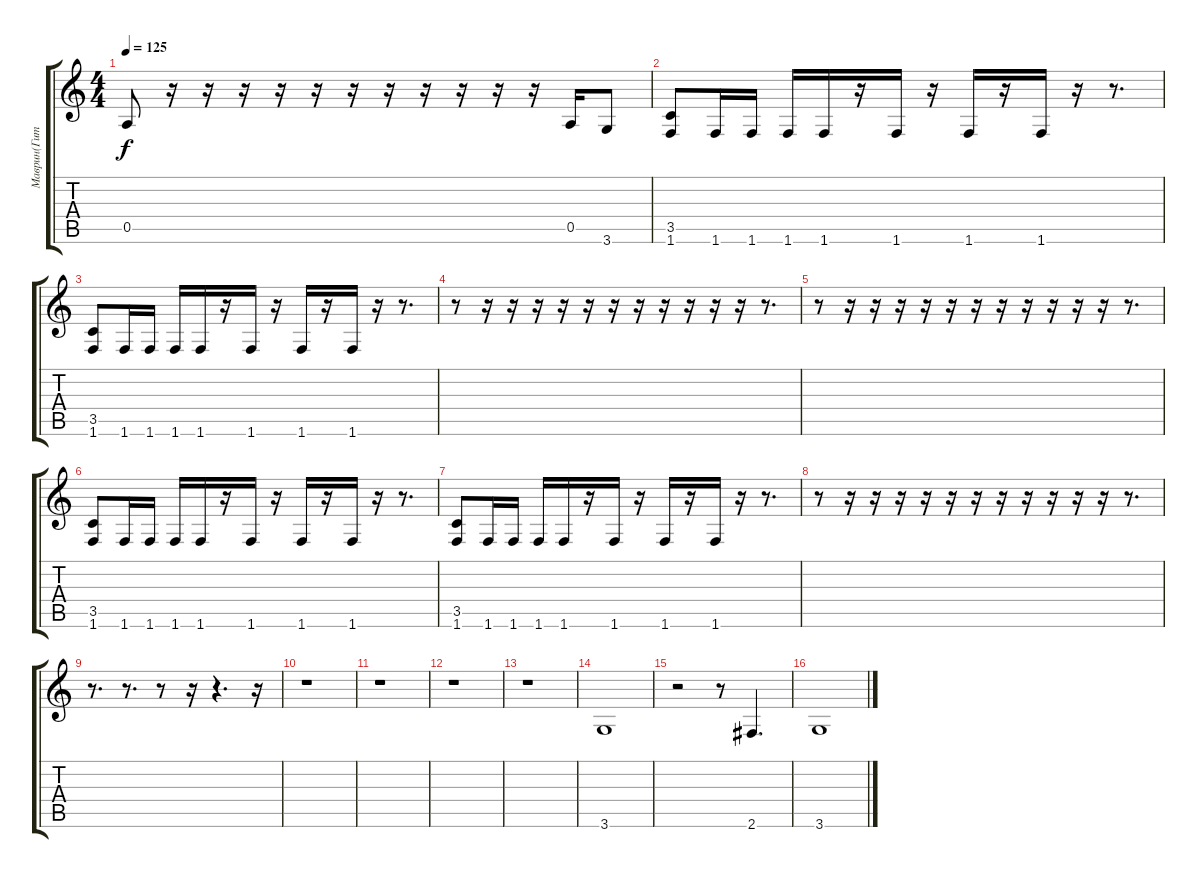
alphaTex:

\track ("Маврин(Гитара-2)" "Маврин(Гит") {instrument distortionguitar}
\staff {score tabs}
\tuning (E4 B3 G3 D3 A2 E2) {hide}
\ts (4 4)
\tempo 125
\clef g2
\ks c
0.5.8{dy f} r.16 r.16 r.16 r.16 r.16 r.16 r.16 r.16 r.16 r.16 r.16 0.5.16 3.6.8 |
(3.5 1.6).8 1.6.16 1.6.16 1.6.16 1.6.16 r.16 1.6.16 r.16 1.6.16 r.16 1.6.16 r.16 r.8{d} |
(3.5 1.6).8 1.6.16 1.6.16 1.6.16 1.6.16 r.16 1.6.16 r.16 1.6.16 r.16 1.6.16 r.16 r.8{d} |
r.8 r.16 r.16 r.16 r.16 r.16 r.16 r.16 r.16 r.16 r.16 r.16 r.8{d} |
r.8 r.16 r.16 r.16 r.16 r.16 r.16 r.16 r.16 r.16 r.16 r.16 r.8{d} |
(3.5 1.6).8 1.6.16 1.6.16 1.6.16 1.6.16 r.16 1.6.16 r.16 1.6.16 r.16 1.6.16 r.16 r.8{d} |
(3.5 1.6).8 1.6.16 1.6.16 1.6.16 1.6.16 r.16 1.6.16 r.16 1.6.16 r.16 1.6.16 r.16 r.8{d} |
r.8 r.16 r.16 r.16 r.16 r.16 r.16 r.16 r.16 r.16 r.16 r.16 r.8{d} |
r.8{d} r.8{d} r.8 r.16 r.4{d} r.16 |
r.1 |
r.1 |
r.1 |
r.1 |
3.6.1 |
r.2 r.8 2.6.4{d} |
3.6.1
